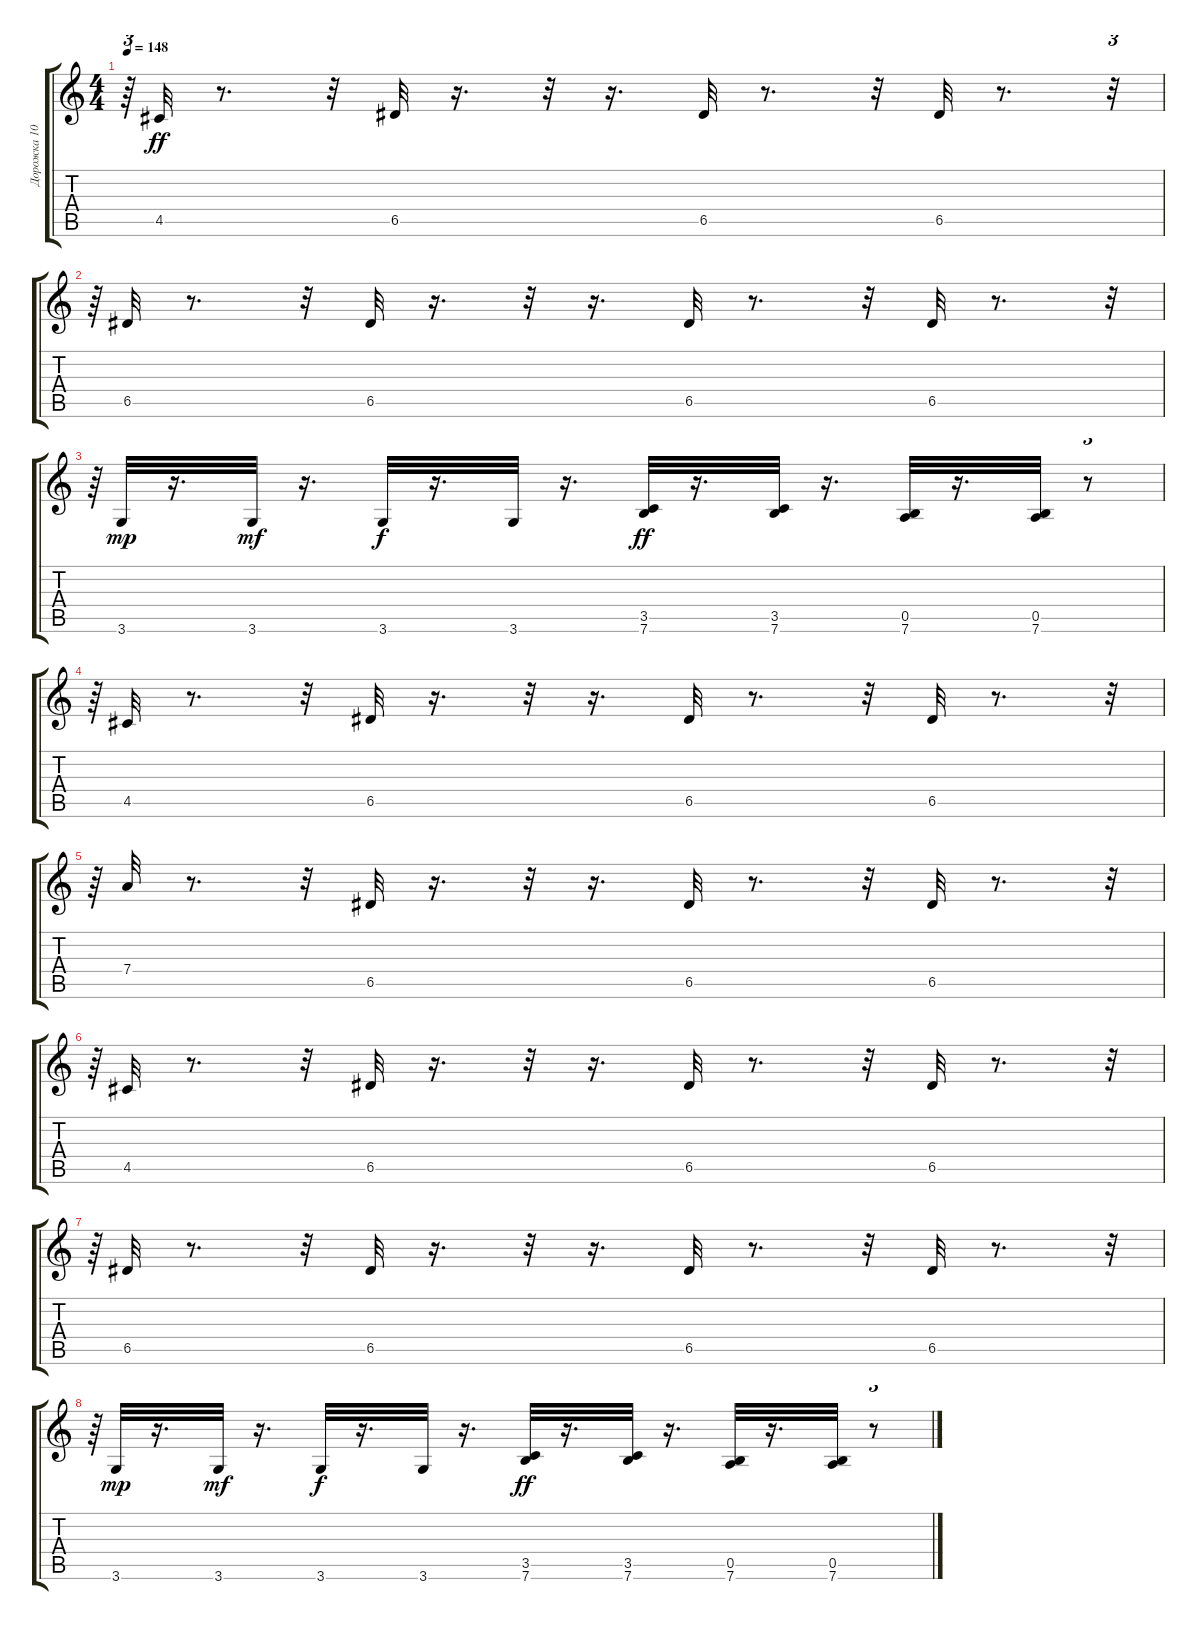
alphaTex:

\track ("Дорожка 10" "Дорожка 10") {instrument acousticguitarnylon}
\staff {score tabs}
\tuning (E4 B3 G3 D3 A2 E2) {hide}
\ts (4 4)
\tempo 148
\clef g2
\ks c
r.64{tu (3 2) dy ff} 4.5.32 r.8{d} r.32 6.5.32 r.16{d} r.32 r.16{d} 6.5.32 r.8{d} r.32 6.5.32 r.8{d} r.32{tu (3 2)} |
r.64{tu (3 2)} 6.5.32 r.8{d} r.32 6.5.32 r.16{d} r.32 r.16{d} 6.5.32 r.8{d} r.32 6.5.32 r.8{d} r.32{tu (3 2)} |
r.64{tu (3 2)} 3.6.32{dy mp} r.16{d} 3.6.32{dy mf} r.16{d} 3.6.32{dy f} r.16{d} 3.6.32 r.16{d} (3.5 7.6).32{dy ff} r.16{d} (3.5 7.6).32 r.16{d} (0.5 7.6).32 r.16{d} (0.5 7.6).32 r.8{tu (3 2)} |
r.64{tu (3 2)} 4.5.32 r.8{d} r.32 6.5.32 r.16{d} r.32 r.16{d} 6.5.32 r.8{d} r.32 6.5.32 r.8{d} r.32{tu (3 2)} |
r.64{tu (3 2)} 7.4.32 r.8{d} r.32 6.5.32 r.16{d} r.32 r.16{d} 6.5.32 r.8{d} r.32 6.5.32 r.8{d} r.32{tu (3 2)} |
r.64{tu (3 2)} 4.5.32 r.8{d} r.32 6.5.32 r.16{d} r.32 r.16{d} 6.5.32 r.8{d} r.32 6.5.32 r.8{d} r.32{tu (3 2)} |
r.64{tu (3 2)} 6.5.32 r.8{d} r.32 6.5.32 r.16{d} r.32 r.16{d} 6.5.32 r.8{d} r.32 6.5.32 r.8{d} r.32{tu (3 2)} |
r.64{tu (3 2)} 3.6.32{dy mp} r.16{d} 3.6.32{dy mf} r.16{d} 3.6.32{dy f} r.16{d} 3.6.32 r.16{d} (3.5 7.6).32{dy ff} r.16{d} (3.5 7.6).32 r.16{d} (0.5 7.6).32 r.16{d} (0.5 7.6).32 r.8{tu (3 2)}
